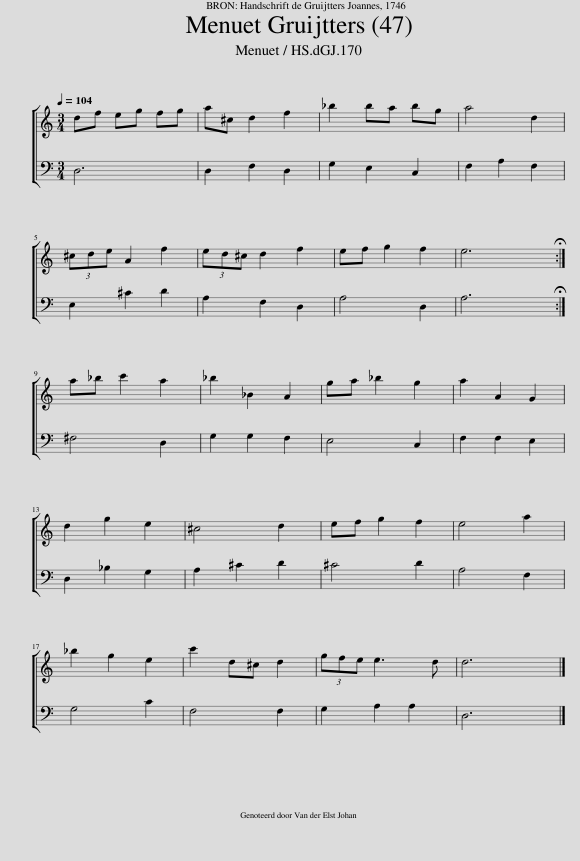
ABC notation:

X:1
%%score [ 1 2 ]
L:1/8
Q:1/4=104
M:3/4
I:linebreak $
K:C
V:1 treble
V:2 bass
V:1
 df eg fg | a^c d2 f2 | _b2 ba bg | a4 d2 |$ (3^cde A2 f2 | %5
 (3ed^c d2 f2 | ef g2 f2 | e6 :|$ a_b c'2 a2 | _b2 _B2 A2 | %10
 ga _b2 g2 | a2 A2 G2 |$ d2 g2 e2 | ^c4 d2 | ef g2 f2 | %15
 e4 a2 |$ _b2 g2 e2 | c'2 d^c d2 | (3gfe e3 d | d6 |] %20
V:2
 D,6 | D,2 F,2 D,2 | G,2 E,2 C,2 | F,2 A,2 F,2 |$ E,2 ^C2 D2 | %5
 A,2 F,2 D,2 | A,4 D,2 | A,6 :|$ ^F,4 D,2 | G,2 G,2 F,2 | %10
 E,4 C,2 | F,2 F,2 E,2 |$ D,2 _B,2 G,2 | A,2 ^C2 D2 | ^C4 D2 | %15
 A,4 F,2 |$ G,4 C2 | F,4 F,2 | G,2 A,2 A,2 | D,6 |] %20
